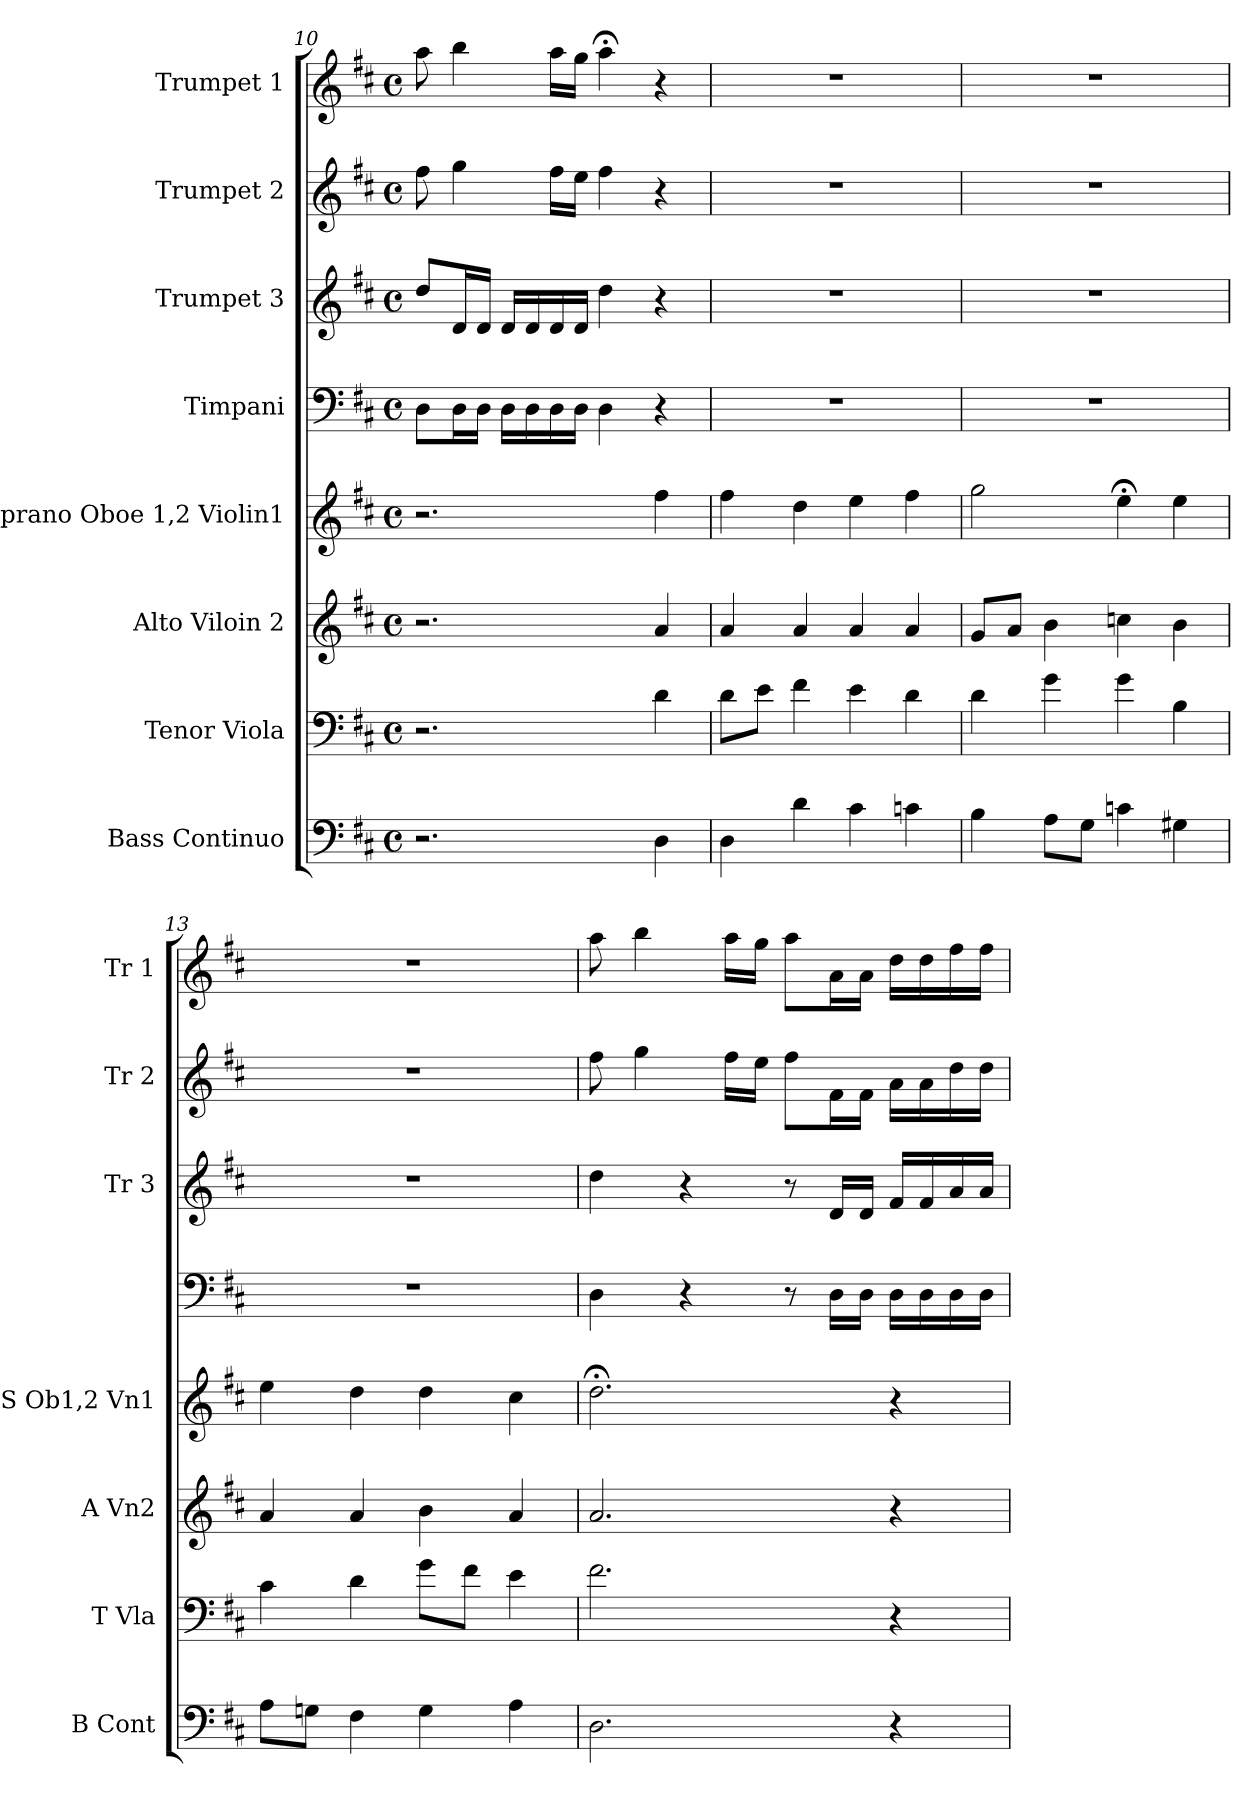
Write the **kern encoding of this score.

**kern	**kern	**kern	**kern	**kern	**kern	**kern	**kern
*part8	*part7	*part6	*part5	*part4	*part3	*part2	*part1
*staff8	*staff7	*staff6	*staff5	*staff4	*staff3	*staff2	*staff1
*I"Bass Continuo	*I"Tenor Viola	*I"Alto Viloin 2	*I"Soprano Oboe 1,2 Violin1	*I"Timpani	*I"Trumpet 3	*I"Trumpet 2	*I"Trumpet 1
*I'B Cont	*I'T Vla	*I'A Vn2	*I'S Ob1,2 Vn1	*	*I'Tr 3	*I'Tr 2	*I'Tr 1
!!LO:PB:g=z
*clefF4	*clefF4	*clefG2	*clefG2	*clefF4	*clefG2	*clefG2	*clefG2
*k[f#c#]	*k[f#c#]	*k[f#c#]	*k[f#c#]	*k[f#c#]	*k[f#c#]	*k[f#c#]	*k[f#c#]
*D:	*D:	*D:	*D:	*D:	*D:	*D:	*D:
*M4/4	*M4/4	*M4/4	*M4/4	*M4/4	*M4/4	*M4/4	*M4/4
*met(c)	*met(c)	*met(c)	*met(c)	*met(c)	*met(c)	*met(c)	*met(c)
=10	=10	=10	=10	=10	=10	=10	=10
2.r	2.r	2.r	2.r	8D\L	8dd/L	8ff#\	8aa\
.	.	.	.	16D\L	16d/L	4gg\	4bb\
.	.	.	.	16D\JJ	16d/JJ	.	.
.	.	.	.	16D\LL	16d/LL	.	.
.	.	.	.	16D\	16d/	.	.
.	.	.	.	16D\	16d/	16ff#\LL	16aa\LL
.	.	.	.	16D\JJ	16d/JJ	16ee\JJ	16gg\JJ
.	.	.	.	4D\	4dd\	4ff#\	4aa;<\
4D\	4d\	4a/	4ff#\	4r	4r	4r	4r
=11	=11	=11	=11	=11	=11	=11	=11
4D\	8d\L	4a/	4ff#\	1r	1r	1r	1r
.	8e\J	.	.	.	.	.	.
4d\	4f#\	4a/	4dd\	.	.	.	.
4c#\	4e\	4a/	4ee\	.	.	.	.
4cn\	4d\	4a/	4ff#\	.	.	.	.
=12	=12	=12	=12	=12	=12	=12	=12
4B\	4d\	8g/L	2gg\	1r	1r	1r	1r
.	.	8a/J	.	.	.	.	.
8A\L	4g\	4b\	.	.	.	.	.
8G\J	.	.	.	.	.	.	.
4cn\	4g\	4ccn\	4ee;<\	.	.	.	.
4G#X\	4B\	4b\	4ee\	.	.	.	.
=13	=13	=13	=13	=13	=13	=13	=13
8A\L	4c#\	4a/	4ee\	1r	1r	1r	1r
8Gn\J	.	.	.	.	.	.	.
4F#\	4d\	4a/	4dd\	.	.	.	.
4G\	8g\L	4b\	4dd\	.	.	.	.
.	8f#\J	.	.	.	.	.	.
4A\	4e\	4a/	4cc#\	.	.	.	.
=14	=14	=14	=14	=14	=14	=14	=14
2.D\	2.f#\	2.a/	2.dd;<\	4D\	4dd\	8ff#\	8aa\
.	.	.	.	.	.	4gg\	4bb\
.	.	.	.	4r	4r	.	.
.	.	.	.	.	.	16ff#\LL	16aa\LL
.	.	.	.	.	.	16ee\JJ	16gg\JJ
.	.	.	.	8r	8r	8ff#\L	8aa\L
.	.	.	.	16D\LL	16d/LL	16f#\L	16a\L
.	.	.	.	16D\JJ	16d/JJ	16f#\JJ	16a\JJ
4r	4r	4r	4r	16D\LL	16f#/LL	16a\LL	16dd\LL
.	.	.	.	16D\	16f#/	16a\	16dd\
.	.	.	.	16D\	16a/	16dd\	16ff#\
.	.	.	.	16D\JJ	16a/JJ	16dd\JJ	16ff#\JJ
=	=	=	=	=	=	=	=
*-	*-	*-	*-	*-	*-	*-	*-
